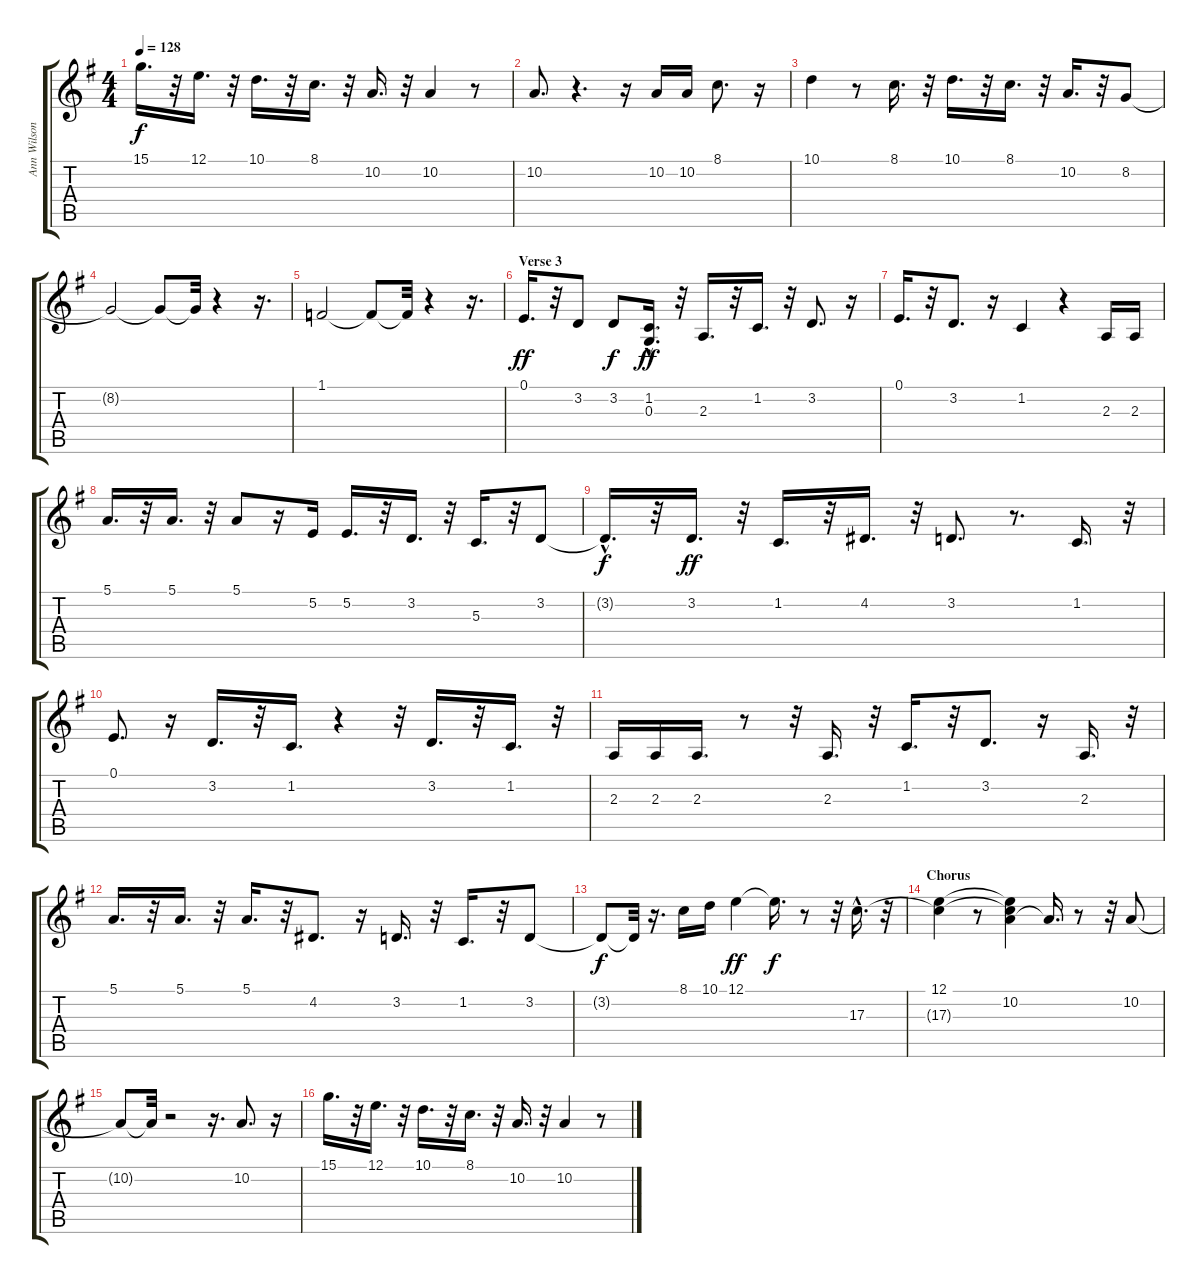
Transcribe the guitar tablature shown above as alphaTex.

\track ("Ann Wilson" "Ann Wilson") {instrument clarinet}
\staff {score tabs}
\tuning (E4 B3 G3 D3 A2 E2) {hide}
\ts (4 4)
\tempo 128
\clef g2
\ks g
15.1.16{d dy f} r.32 12.1.16{d} r.32 10.1.16{d} r.32 8.1.16{d} r.32 10.2.16{d} r.32 10.2.4 r.8 |
10.2.8{d} r.4{d} r.16 10.2.16 10.2.16 8.1.8{d} r.16 |
10.1.4 r.8 8.1.16{d} r.32 10.1.16{d} r.32 8.1.16{d} r.32 10.2.16{d} r.32 8.2.8 |
8.2{t}.2 8.2{t}.8 8.2{t}.32 r.4 r.16{d} |
1.1.2 1.1{t}.8 1.1{t}.32 r.4 r.16{d} |
\section ("" "Verse 3")
0.1.16{d dy ff} r.32 3.2.8 3.2.8{dy f} (1.2 0.3{hac}).16{d dy ff} r.32 2.3.16{d} r.32 1.2.16{d} r.32 3.2.8{d} r.16 |
0.1.16{d} r.32 3.2.8{d} r.16 1.2.4 r.4 2.3.16 2.3.16 |
5.1.16{d} r.32 5.1.16{d} r.32 5.1.8 r.16 5.2.16 5.2.16{d} r.32 3.2.16{d} r.32 5.3.16{d} r.32 3.2.8 |
3.2{hac t}.16{d dy f} r.32 3.2.16{d dy ff} r.32 1.2.16{d} r.32 4.2.16{d} r.32 3.2.8{d} r.8{d} 1.2.16{d} r.32 |
0.1.8{d} r.16 3.2.16{d} r.32 1.2.16{d} r.4 r.32 3.2.16{d} r.32 1.2.16{d} r.32 |
2.3.16 2.3.16 2.3.16{d} r.8 r.32 2.3.16{d} r.32 1.2.16{d} r.32 3.2.8{d} r.16 2.3.16{d} r.32 |
5.1.16{d} r.32 5.1.16{d} r.32 5.1.16{d} r.32 4.2.8{d} r.16 3.2.16{d} r.32 1.2.16{d} r.32 3.2.8 |
3.2{t}.8{dy f} 3.2{t}.32 r.16{d} 8.1.16 10.1.16 12.1.4{dy ff} 12.1{t}.16{d dy f} r.8 r.32 17.3{hac}.16{d} r.32 |
\section ("" "Chorus")
(12.1 17.3{t}).4 r.8 (12.1{t} 10.2 17.3{t}).4 10.2{t}.16{d} r.8 r.32 10.2.8 |
10.2{t}.8 10.2{t}.32 r.2 r.16{d} 10.2.8{d} r.16 |
15.1.16{d} r.32 12.1.16{d} r.32 10.1.16{d} r.32 8.1.16{d} r.32 10.2.16{d} r.32 10.2.4 r.8
